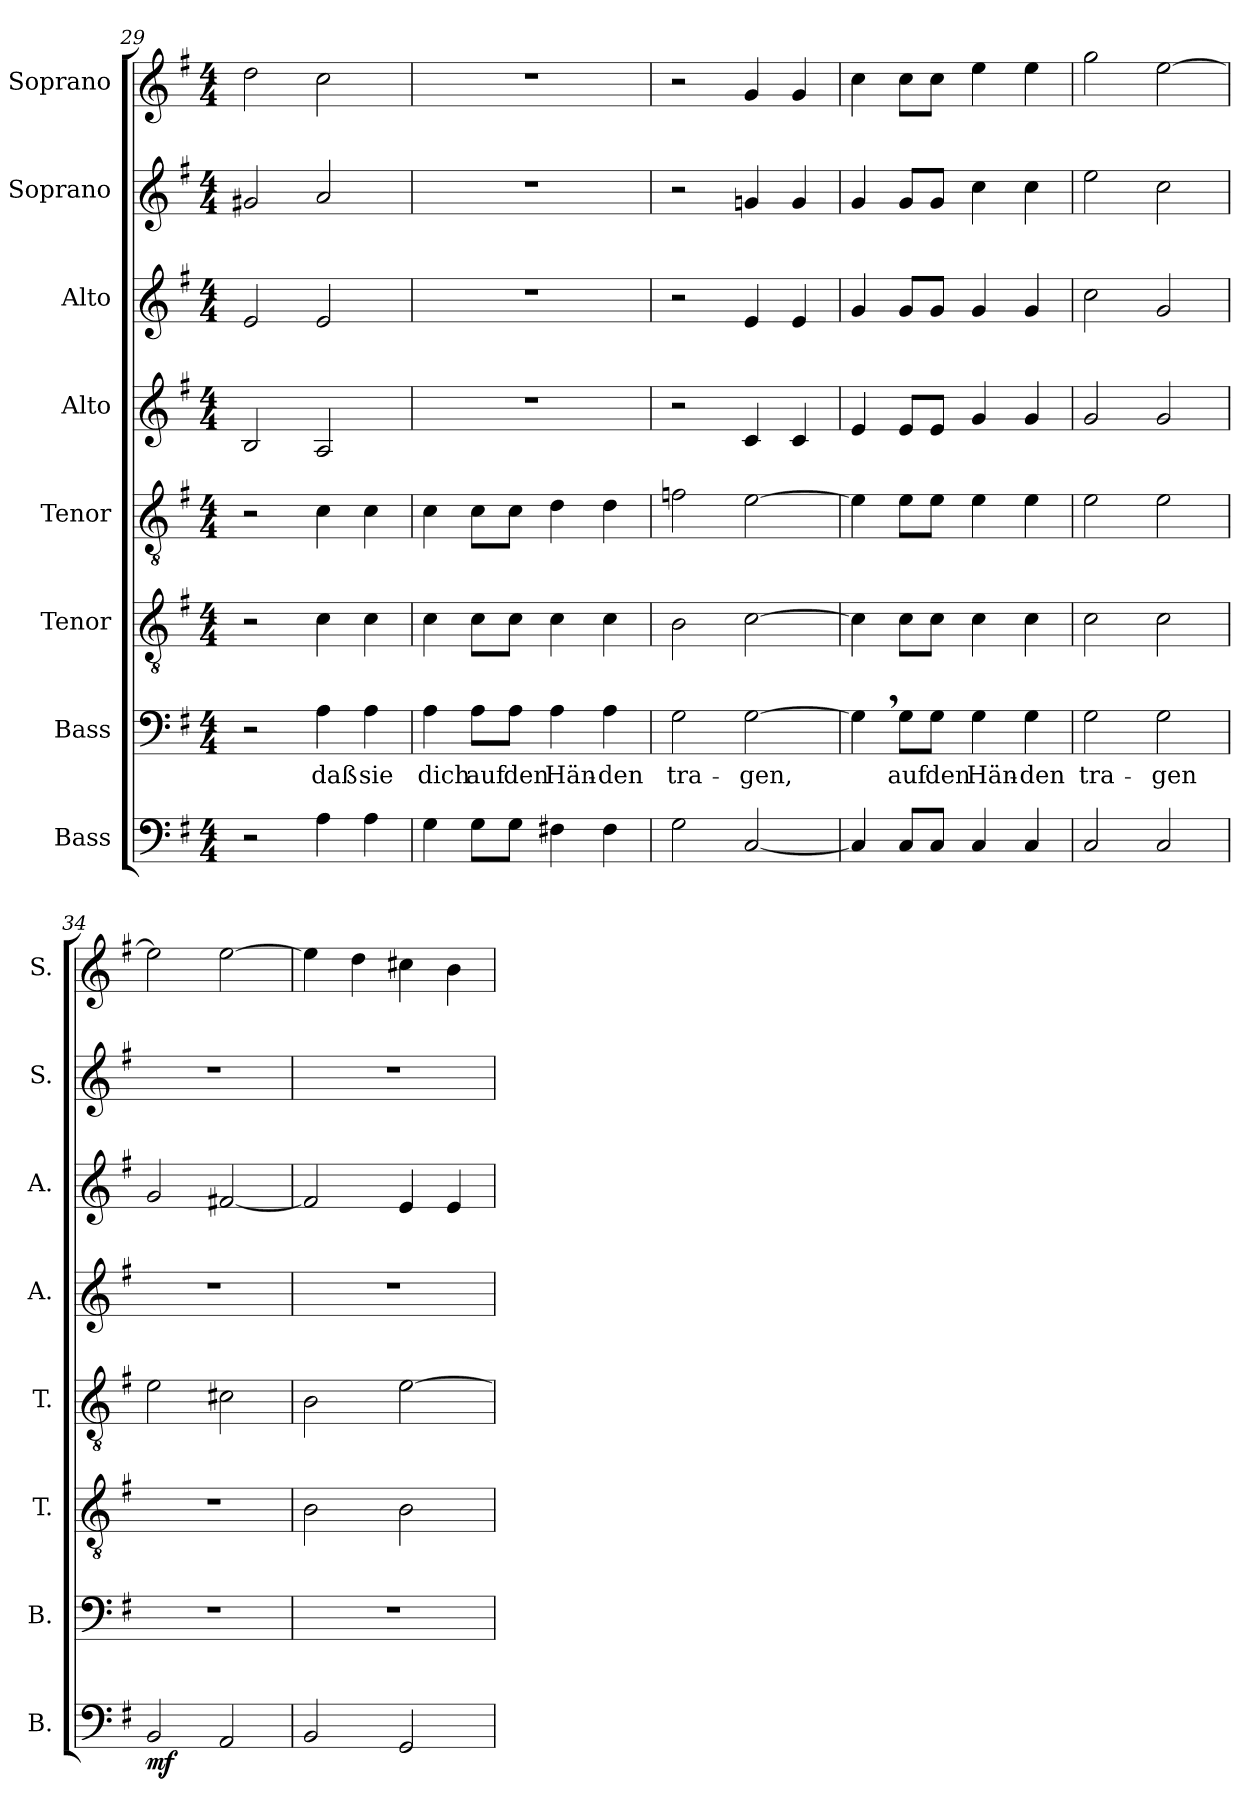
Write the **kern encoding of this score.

**kern	**dynam	**kern	**text	**kern	**kern	**kern	**kern	**kern	**kern
*part8	*part8	*part7	*part7	*part6	*part5	*part4	*part3	*part2	*part1
*staff8	*staff8	*staff7	*staff7	*staff6	*staff5	*staff4	*staff3	*staff2	*staff1
*I"Bass	*	*I"Bass	*	*I"Tenor	*I"Tenor	*I"Alto	*I"Alto	*I"Soprano	*I"Soprano
*I'B.	*	*I'B.	*	*I'T.	*I'T.	*I'A.	*I'A.	*I'S.	*I'S.
*clefF4	*	*clefF4	*	*clefGv2	*clefGv2	*clefG2	*clefG2	*clefG2	*clefG2
*k[f#]	*	*k[f#]	*	*k[f#]	*k[f#]	*k[f#]	*k[f#]	*k[f#]	*k[f#]
*M4/4	*	*M4/4	*	*M4/4	*M4/4	*M4/4	*M4/4	*M4/4	*M4/4
=29	=29	=29	=29	=29	=29	=29	=29	=29	=29
2r	.	2r	.	2r	2r	2B/	2e/	2g#X/	2dd\
4A\	.	4A\	daß	4c\	4c\	2A/	2e/	2a/	2cc\
4A\	.	4A\	sie	4c\	4c\	.	.	.	.
=30	=30	=30	=30	=30	=30	=30	=30	=30	=30
4G\	.	4A\	dich	4c\	4c\	1r	1r	1r	1r
8G\L	.	8A\L	auf	8c\L	8c\L	.	.	.	.
8G\J	.	8A\J	den	8c\J	8c\J	.	.	.	.
4F#X\	.	4A\	Hän-	4c\	4d\	.	.	.	.
4F#\	.	4A\	-den	4c\	4d\	.	.	.	.
=31	=31	=31	=31	=31	=31	=31	=31	=31	=31
2G\	.	2G\	tra-	2B\	2fn\	2r	2r	2r	2r
[2C/	.	[2G\	-gen,	[2c\	[2e\	4c/	4e/	4gn/	4g/
.	.	.	.	.	.	4c/	4e/	4g/	4g/
=32	=32	=32	=32	=32	=32	=32	=32	=32	=32
4C/]	.	4G,\]	.	4c\]	4e\]	4e/	4g/	4g/	4cc\
8C/L	.	8G\L	auf	8c\L	8e\L	8e/L	8g/L	8g/L	8cc\L
8C/J	.	8G\J	den	8c\J	8e\J	8e/J	8g/J	8g/J	8cc\J
4C/	.	4G\	Hän-	4c\	4e\	4g/	4g/	4cc\	4ee\
4C/	.	4G\	-den	4c\	4e\	4g/	4g/	4cc\	4ee\
=33	=33	=33	=33	=33	=33	=33	=33	=33	=33
2C/	.	2G\	tra-	2c\	2e\	2g/	2cc\	2ee\	2gg\
2C/	.	2G\	-gen	2c\	2e\	2g/	2g/	2cc\	[2ee\
!!LO:LB:g=z
=34	=34	=34	=34	=34	=34	=34	=34	=34	=34
!	!LO:DY:b	!	!	!	!	!	!	!	!
2BB/	mf	1r	.	1r	2e\	1r	2g/	1r	2ee\]
2AA/	.	.	.	.	2c#X\	.	[2f#X/	.	[2ee\
=35	=35	=35	=35	=35	=35	=35	=35	=35	=35
2BB/	.	1r	.	2B\	2B\	1r	2f#/]	1r	4ee\]
.	.	.	.	.	.	.	.	.	4dd\
2GG/	.	.	.	2B\	[2e\	.	4e/	.	4cc#X\
.	.	.	.	.	.	.	4e/	.	4b\
=	=	=	=	=	=	=	=	=	=
*-	*-	*-	*-	*-	*-	*-	*-	*-	*-
